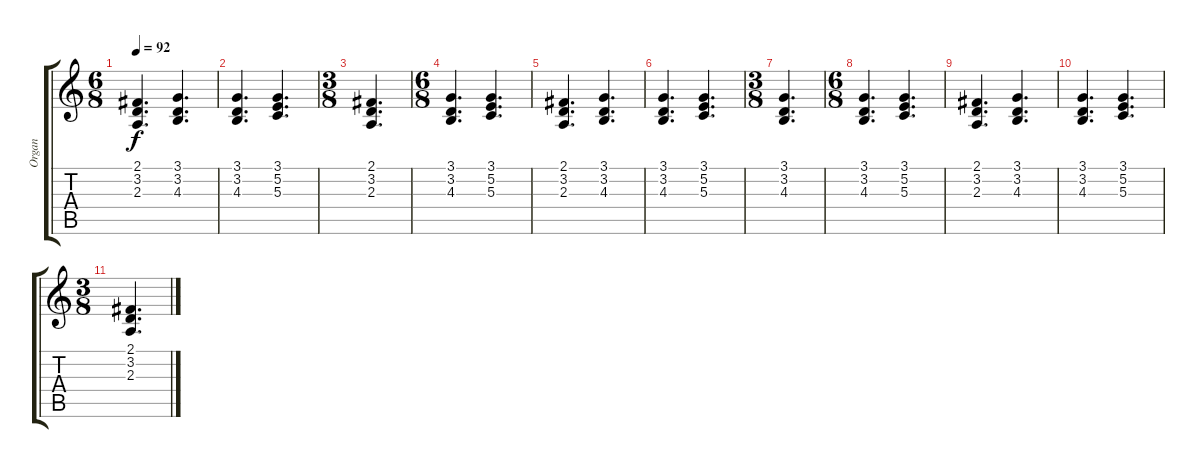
\track ("Organ" "Organ") {instrument reedorgan}
\staff {score tabs}
\tuning (E4 B3 G3 D3 A2 E2) {hide}
\ts (6 8)
\tempo 92
\clef g2
\ks c
(2.1 3.2 2.3).4{d dy f} (3.1 3.2 4.3).4{d} |
(3.1 3.2 4.3).4{d} (3.1 5.2 5.3).4{d} |
\ts (3 8)
(2.1 3.2 2.3).4{d} |
\ts (6 8)
(3.1 3.2 4.3).4{d} (3.1 5.2 5.3).4{d} |
(2.1 3.2 2.3).4{d} (3.1 3.2 4.3).4{d} |
(3.1 3.2 4.3).4{d} (3.1 5.2 5.3).4{d} |
\ts (3 8)
(3.1 3.2 4.3).4{d} |
\ts (6 8)
(3.1 3.2 4.3).4{d} (3.1 5.2 5.3).4{d} |
(2.1 3.2 2.3).4{d} (3.1 3.2 4.3).4{d} |
(3.1 3.2 4.3).4{d} (3.1 5.2 5.3).4{d} |
\ts (3 8)
(2.1 3.2 2.3).4{d}
